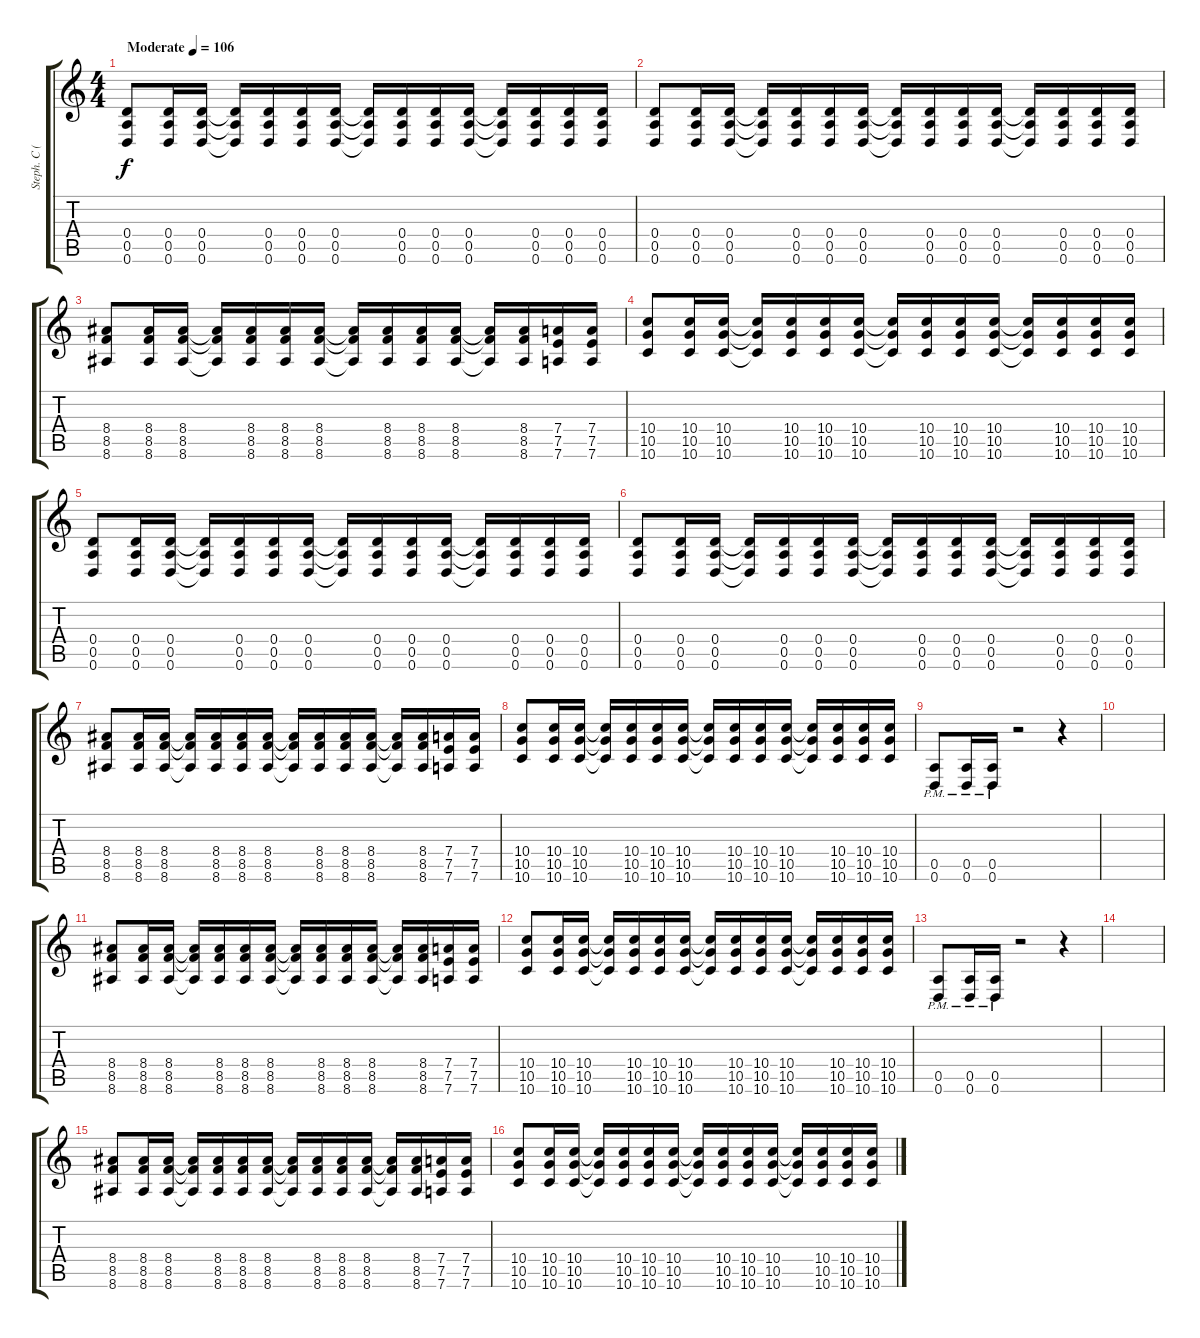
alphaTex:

\track ("Steph. C (Rhythm)" "Steph. C (") {instrument distortionguitar}
\staff {score tabs}
\tuning (E4 B3 G3 D3 A2 D2) {hide}
\ts (4 4)
\tempo (106 "Moderate")
\clef g2
\ks c
(0.4 0.5 0.6).8{dy f instrument distortionguitar} (0.4 0.5 0.6).16 (0.4 0.5 0.6).16 (0.4{t} 0.5{t} 0.6{t}).16 (0.4 0.5 0.6).16 (0.4 0.5 0.6).16 (0.4 0.5 0.6).16 (0.4{t} 0.5{t} 0.6{t}).16 (0.4 0.5 0.6).16 (0.4 0.5 0.6).16 (0.4 0.5 0.6).16 (0.4{t} 0.5{t} 0.6{t}).16 (0.4 0.5 0.6).16 (0.4 0.5 0.6).16 (0.4 0.5 0.6).16 |
(0.4 0.5 0.6).8 (0.4 0.5 0.6).16 (0.4 0.5 0.6).16 (0.4{t} 0.5{t} 0.6{t}).16 (0.4 0.5 0.6).16 (0.4 0.5 0.6).16 (0.4 0.5 0.6).16 (0.4{t} 0.5{t} 0.6{t}).16 (0.4 0.5 0.6).16 (0.4 0.5 0.6).16 (0.4 0.5 0.6).16 (0.4{t} 0.5{t} 0.6{t}).16 (0.4 0.5 0.6).16 (0.4 0.5 0.6).16 (0.4 0.5 0.6).16 |
(8.4 8.5 8.6).8 (8.4 8.5 8.6).16 (8.4 8.5 8.6).16 (8.4{t} 8.5{t} 8.6{t}).16 (8.4 8.5 8.6).16 (8.4 8.5 8.6).16 (8.4 8.5 8.6).16 (8.4{t} 8.5{t} 8.6{t}).16 (8.4 8.5 8.6).16 (8.4 8.5 8.6).16 (8.4 8.5 8.6).16 (8.4{t} 8.5{t} 8.6{t}).16 (8.4 8.5 8.6).16 (7.4 7.5 7.6).16 (7.4 7.5 7.6).16 |
(10.4 10.5 10.6).8 (10.4 10.5 10.6).16 (10.4 10.5 10.6).16 (10.4{t} 10.5{t} 10.6{t}).16 (10.4 10.5 10.6).16 (10.4 10.5 10.6).16 (10.4 10.5 10.6).16 (10.4{t} 10.5{t} 10.6{t}).16 (10.4 10.5 10.6).16 (10.4 10.5 10.6).16 (10.4 10.5 10.6).16 (10.4{t} 10.5{t} 10.6{t}).16 (10.4 10.5 10.6).16 (10.4 10.5 10.6).16 (10.4 10.5 10.6).16 |
(0.4 0.5 0.6).8 (0.4 0.5 0.6).16 (0.4 0.5 0.6).16 (0.4{t} 0.5{t} 0.6{t}).16 (0.4 0.5 0.6).16 (0.4 0.5 0.6).16 (0.4 0.5 0.6).16 (0.4{t} 0.5{t} 0.6{t}).16 (0.4 0.5 0.6).16 (0.4 0.5 0.6).16 (0.4 0.5 0.6).16 (0.4{t} 0.5{t} 0.6{t}).16 (0.4 0.5 0.6).16 (0.4 0.5 0.6).16 (0.4 0.5 0.6).16 |
(0.4 0.5 0.6).8 (0.4 0.5 0.6).16 (0.4 0.5 0.6).16 (0.4{t} 0.5{t} 0.6{t}).16 (0.4 0.5 0.6).16 (0.4 0.5 0.6).16 (0.4 0.5 0.6).16 (0.4{t} 0.5{t} 0.6{t}).16 (0.4 0.5 0.6).16 (0.4 0.5 0.6).16 (0.4 0.5 0.6).16 (0.4{t} 0.5{t} 0.6{t}).16 (0.4 0.5 0.6).16 (0.4 0.5 0.6).16 (0.4 0.5 0.6).16 |
(8.4 8.5 8.6).8 (8.4 8.5 8.6).16 (8.4 8.5 8.6).16 (8.4{t} 8.5{t} 8.6{t}).16 (8.4 8.5 8.6).16 (8.4 8.5 8.6).16 (8.4 8.5 8.6).16 (8.4{t} 8.5{t} 8.6{t}).16 (8.4 8.5 8.6).16 (8.4 8.5 8.6).16 (8.4 8.5 8.6).16 (8.4{t} 8.5{t} 8.6{t}).16 (8.4 8.5 8.6).16 (7.4 7.5 7.6).16 (7.4 7.5 7.6).16 |
(10.4 10.5 10.6).8 (10.4 10.5 10.6).16 (10.4 10.5 10.6).16 (10.4{t} 10.5{t} 10.6{t}).16 (10.4 10.5 10.6).16 (10.4 10.5 10.6).16 (10.4 10.5 10.6).16 (10.4{t} 10.5{t} 10.6{t}).16 (10.4 10.5 10.6).16 (10.4 10.5 10.6).16 (10.4 10.5 10.6).16 (10.4{t} 10.5{t} 10.6{t}).16 (10.4 10.5 10.6).16 (10.4 10.5 10.6).16 (10.4 10.5 10.6).16 |
(0.5{pm} 0.6{pm}).8 (0.5{pm} 0.6{pm}).16 (0.5{pm} 0.6{pm}).16 r.2 r.4 |
|
(8.4 8.5 8.6).8 (8.4 8.5 8.6).16 (8.4 8.5 8.6).16 (8.4{t} 8.5{t} 8.6{t}).16 (8.4 8.5 8.6).16 (8.4 8.5 8.6).16 (8.4 8.5 8.6).16 (8.4{t} 8.5{t} 8.6{t}).16 (8.4 8.5 8.6).16 (8.4 8.5 8.6).16 (8.4 8.5 8.6).16 (8.4{t} 8.5{t} 8.6{t}).16 (8.4 8.5 8.6).16 (7.4 7.5 7.6).16 (7.4 7.5 7.6).16 |
(10.4 10.5 10.6).8 (10.4 10.5 10.6).16 (10.4 10.5 10.6).16 (10.4{t} 10.5{t} 10.6{t}).16 (10.4 10.5 10.6).16 (10.4 10.5 10.6).16 (10.4 10.5 10.6).16 (10.4{t} 10.5{t} 10.6{t}).16 (10.4 10.5 10.6).16 (10.4 10.5 10.6).16 (10.4 10.5 10.6).16 (10.4{t} 10.5{t} 10.6{t}).16 (10.4 10.5 10.6).16 (10.4 10.5 10.6).16 (10.4 10.5 10.6).16 |
(0.5{pm} 0.6{pm}).8 (0.5{pm} 0.6{pm}).16 (0.5{pm} 0.6{pm}).16 r.2 r.4 |
|
(8.4 8.5 8.6).8 (8.4 8.5 8.6).16 (8.4 8.5 8.6).16 (8.4{t} 8.5{t} 8.6{t}).16 (8.4 8.5 8.6).16 (8.4 8.5 8.6).16 (8.4 8.5 8.6).16 (8.4{t} 8.5{t} 8.6{t}).16 (8.4 8.5 8.6).16 (8.4 8.5 8.6).16 (8.4 8.5 8.6).16 (8.4{t} 8.5{t} 8.6{t}).16 (8.4 8.5 8.6).16 (7.4 7.5 7.6).16 (7.4 7.5 7.6).16 |
(10.4 10.5 10.6).8 (10.4 10.5 10.6).16 (10.4 10.5 10.6).16 (10.4{t} 10.5{t} 10.6{t}).16 (10.4 10.5 10.6).16 (10.4 10.5 10.6).16 (10.4 10.5 10.6).16 (10.4{t} 10.5{t} 10.6{t}).16 (10.4 10.5 10.6).16 (10.4 10.5 10.6).16 (10.4 10.5 10.6).16 (10.4{t} 10.5{t} 10.6{t}).16 (10.4 10.5 10.6).16 (10.4 10.5 10.6).16 (10.4 10.5 10.6).16
